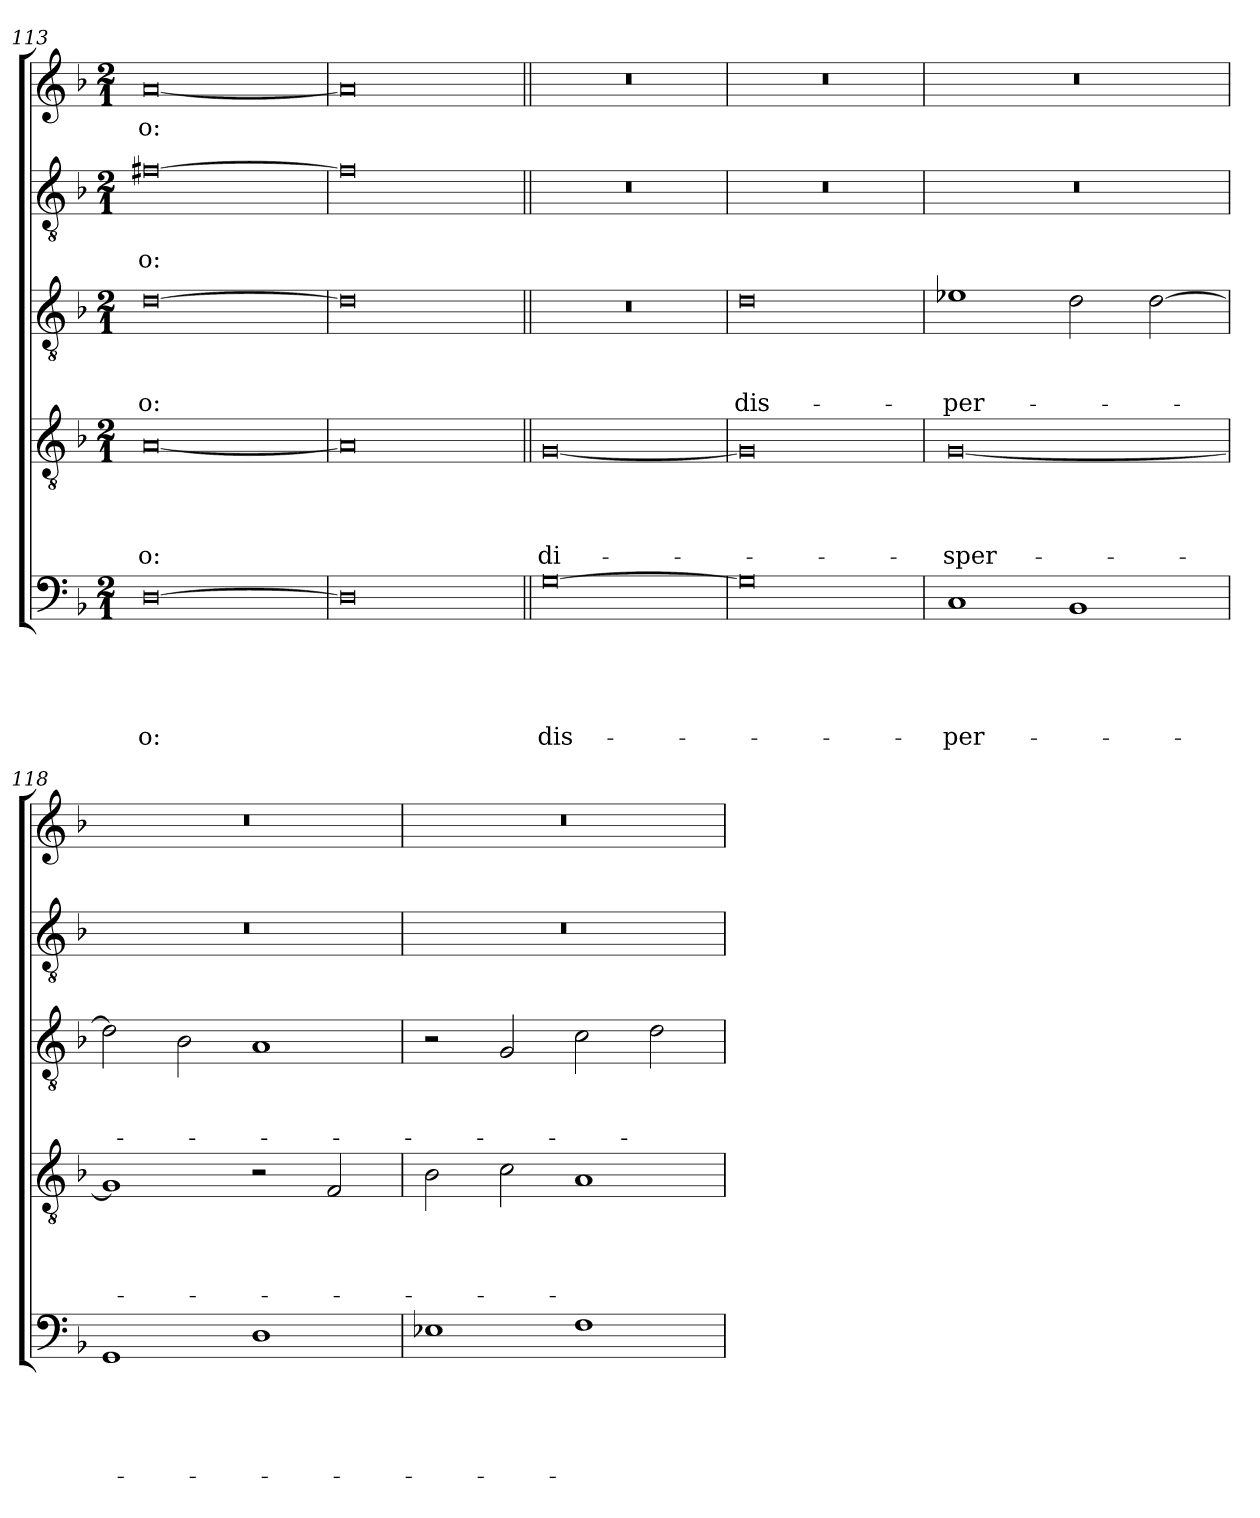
**kern	**text	**text	**text	**text	**text	**kern	**text	**text	**text	**text	**kern	**text	**text	**text	**kern	**text	**text	**kern	**text
*part5	*part5	*part5	*part5	*part5	*part5	*part4	*part4	*part4	*part4	*part4	*part3	*part3	*part3	*part3	*part2	*part2	*part2	*part1	*part1
*staff5	*staff5	*staff5	*staff5	*staff5	*staff5	*staff4	*staff4	*staff4	*staff4	*staff4	*staff3	*staff3	*staff3	*staff3	*staff2	*staff2	*staff2	*staff1	*staff1
*clefF4	*	*	*	*	*	*clefGv2	*	*	*	*	*clefGv2	*	*	*	*clefGv2	*	*	*clefG2	*
*k[b-]	*	*	*	*	*	*k[b-]	*	*	*	*	*k[b-]	*	*	*	*k[b-]	*	*	*k[b-]	*
*F:	*	*	*	*	*	*F:	*	*	*	*	*F:	*	*	*	*F:	*	*	*F:	*
*M2/1	*	*	*	*	*	*M2/1	*	*	*	*	*M2/1	*	*	*	*M2/1	*	*	*M2/1	*
=113	=113	=113	=113	=113	=113	=113	=113	=113	=113	=113	=113	=113	=113	=113	=113	=113	=113	=113	=113
!	!	!	!	!	!LO:LY:b	!	!	!	!	!LO:LY:b	!	!	!	!LO:LY:b	!	!	!LO:LY:b	!	!LO:LY:b
[0D	.	.	.	.	-o:	[0A	.	.	.	-o:	[0d	.	.	-o:	[0f#X	.	-o:	[0a	-o:
=114	=114	=114	=114	=114	=114	=114	=114	=114	=114	=114	=114	=114	=114	=114	=114	=114	=114	=114	=114
0D]	.	.	.	.	.	0A]	.	.	.	.	0d]	.	.	.	0f#]	.	.	0a]	.
!!LO:LB:g=z
=115||	=115||	=115||	=115||	=115||	=115||	=115||	=115||	=115||	=115||	=115||	=115||	=115||	=115||	=115||	=115||	=115||	=115||	=115||	=115||
!	!	!	!	!	!LO:LY:b	!	!	!	!	!LO:LY:b	!	!	!	!	!	!	!	!	!
[0G	.	.	.	.	dis-	[0G	.	.	.	di-	0r	.	.	.	0r	.	.	0r	.
=116	=116	=116	=116	=116	=116	=116	=116	=116	=116	=116	=116	=116	=116	=116	=116	=116	=116	=116	=116
!	!	!	!	!	!	!	!	!	!	!	!	!	!	!LO:LY:b	!	!	!	!	!
0G]	.	.	.	.	.	0G]	.	.	.	.	0d	.	.	dis-	0r	.	.	0r	.
=117	=117	=117	=117	=117	=117	=117	=117	=117	=117	=117	=117	=117	=117	=117	=117	=117	=117	=117	=117
!	!	!	!	!	!LO:LY:b	!	!	!	!	!LO:LY:b	!	!	!	!LO:LY:b	!	!	!	!	!
1C	.	.	.	.	-per-	[0G	.	.	.	-sper-	1e-X	.	.	-per-	0r	.	.	0r	.
1BB-	.	.	.	.	.	.	.	.	.	.	2d\	.	.	.	.	.	.	.	.
.	.	.	.	.	.	.	.	.	.	.	[2d\	.	.	.	.	.	.	.	.
=118	=118	=118	=118	=118	=118	=118	=118	=118	=118	=118	=118	=118	=118	=118	=118	=118	=118	=118	=118
1GG	.	.	.	.	.	1G]	.	.	.	.	2d\]	.	.	.	0r	.	.	0r	.
.	.	.	.	.	.	.	.	.	.	.	2B-\	.	.	.	.	.	.	.	.
1D	.	.	.	.	.	2r	.	.	.	.	1A	.	.	.	.	.	.	.	.
.	.	.	.	.	.	2F/	.	.	.	.	.	.	.	.	.	.	.	.	.
=119	=119	=119	=119	=119	=119	=119	=119	=119	=119	=119	=119	=119	=119	=119	=119	=119	=119	=119	=119
1E-X	.	.	.	.	.	2B-\	.	.	.	.	2r	.	.	.	0r	.	.	0r	.
.	.	.	.	.	.	2c\	.	.	.	.	2G/	.	.	.	.	.	.	.	.
1F	.	.	.	.	.	1A	.	.	.	.	2c\	.	.	.	.	.	.	.	.
.	.	.	.	.	.	.	.	.	.	.	2d\	.	.	.	.	.	.	.	.
=	=	=	=	=	=	=	=	=	=	=	=	=	=	=	=	=	=	=	=
*-	*-	*-	*-	*-	*-	*-	*-	*-	*-	*-	*-	*-	*-	*-	*-	*-	*-	*-	*-
